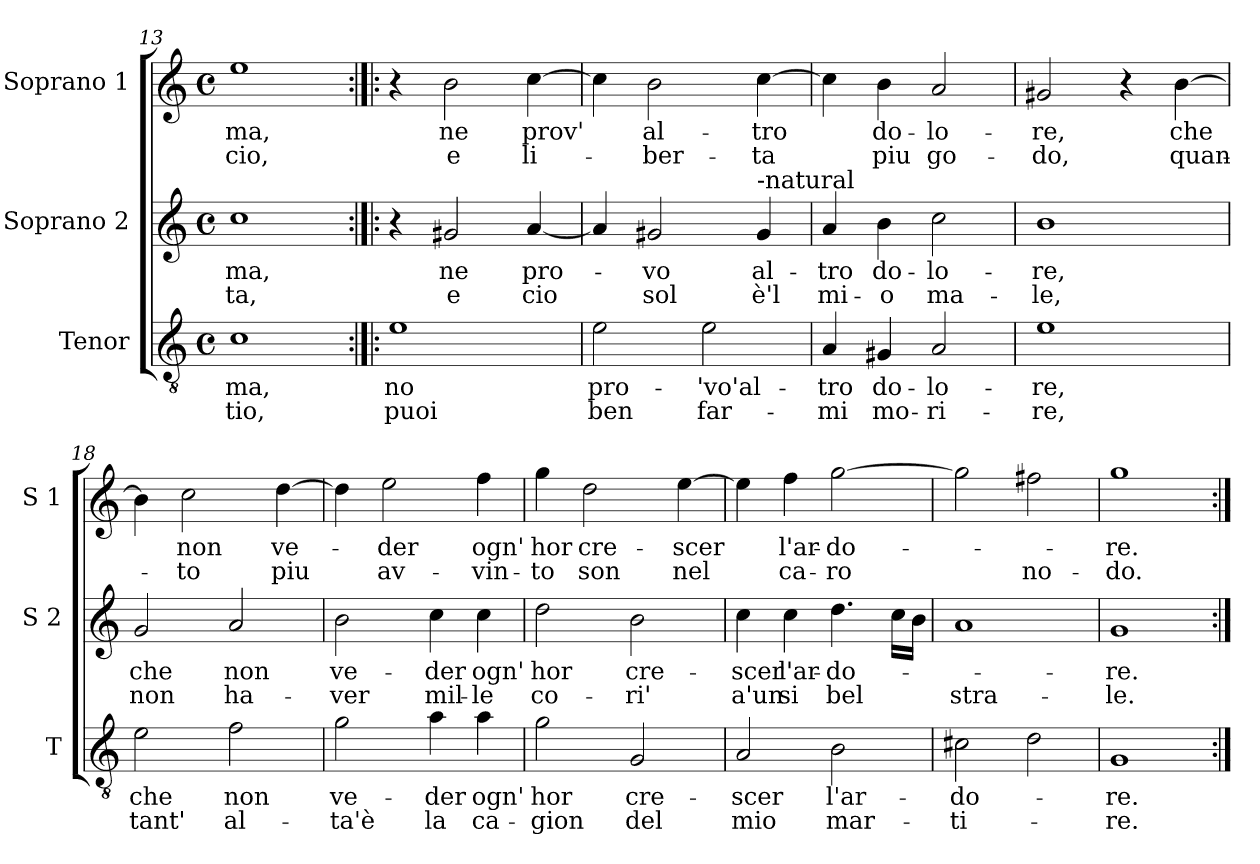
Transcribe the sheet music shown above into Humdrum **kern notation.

**kern	**text	**text	**kern	**text	**text	**kern	**text	**text
*part3	*part3	*part3	*part2	*part2	*part2	*part1	*part1	*part1
*staff3	*staff3	*staff3	*staff2	*staff2	*staff2	*staff1	*staff1	*staff1
*I"Tenor	*	*	*I"Soprano 2	*	*	*I"Soprano 1	*	*
*I'T	*	*	*I'S 2	*	*	*I'S 1	*	*
*clefGv2	*	*	*clefG2	*	*	*clefG2	*	*
*k[]	*	*	*k[]	*	*	*k[]	*	*
*C:	*	*	*C:	*	*	*C:	*	*
*M4/4	*	*	*M4/4	*	*	*M4/4	*	*
*met(c)	*	*	*met(c)	*	*	*met(c)	*	*
=13	=13	=13	=13	=13	=13	=13	=13	=13
!	!LO:LY:b	!LO:LY:b	!	!LO:LY:b	!LO:LY:b	!	!LO:LY:b	!LO:LY:b
1c	-ma,	-tio,	1cc	-ma,	-ta,	1ee	-ma,	-cio,
!!LO:LB:g=z
=14:|!|:	=14:|!|:	=14:|!|:	=14:|!|:	=14:|!|:	=14:|!|:	=14:|!|:	=14:|!|:	=14:|!|:
!	!LO:LY:b	!LO:LY:b	!	!	!	!	!	!
1e	no	puoi	4r	.	.	4r	.	.
!	!	!	!	!LO:LY:b	!LO:LY:b	!	!LO:LY:b	!LO:LY:b
.	.	.	2g#X/	ne	e	2b\	ne	e
!	!	!	!	!LO:LY:b	!LO:LY:b	!	!LO:LY:b	!LO:LY:b
.	.	.	[4a/	pro-	cio	[4cc\	prov'	li-
=15	=15	=15	=15	=15	=15	=15	=15	=15
!	!LO:LY:b	!LO:LY:b	!	!	!	!	!	!
2e\	pro-	ben	4a/]	.	.	4cc\]	.	.
!	!	!	!	!LO:LY:b	!LO:LY:b	!	!LO:LY:b	!LO:LY:b
.	.	.	2g#X/	-vo	sol	2b\	al-	-ber-
!	!LO:LY:b	!LO:LY:b	!	!	!	!	!	!
2e\	-'vo'al-	far-	.	.	.	.	.	.
!	!	!	!LO:TX:a:t=-natural	!	!	!	!	!
!	!	!	!	!LO:LY:b	!LO:LY:b	!	!LO:LY:b	!LO:LY:b
.	.	.	4g#/	al-	è'l	[4cc\	-tro	-ta
=16	=16	=16	=16	=16	=16	=16	=16	=16
!	!LO:LY:b	!LO:LY:b	!	!LO:LY:b	!LO:LY:b	!	!	!
4A/	-tro	-mi	4a/	-tro	mi-	4cc\]	.	.
!	!LO:LY:b	!LO:LY:b	!	!LO:LY:b	!LO:LY:b	!	!LO:LY:b	!LO:LY:b
4G#X/	do-	mo-	4b\	do-	-o	4b\	do-	piu
!	!LO:LY:b	!LO:LY:b	!	!LO:LY:b	!LO:LY:b	!	!LO:LY:b	!LO:LY:b
2A/	-lo-	-ri-	2cc\	-lo-	ma-	2a/	-lo-	go-
=17	=17	=17	=17	=17	=17	=17	=17	=17
!	!LO:LY:b	!LO:LY:b	!	!LO:LY:b	!LO:LY:b	!	!LO:LY:b	!LO:LY:b
1e	-re,	-re,	1b	-re,	-le,	2g#X/	-re,	-do,
.	.	.	.	.	.	4r	.	.
!	!	!	!	!	!	!	!LO:LY:b	!LO:LY:b
.	.	.	.	.	.	[4b\	che	quan-
=18	=18	=18	=18	=18	=18	=18	=18	=18
!	!LO:LY:b	!LO:LY:b	!	!LO:LY:b	!LO:LY:b	!	!	!
2e\	che	tant'	2g/	che	non	4b\]	.	.
!	!	!	!	!	!	!	!LO:LY:b	!LO:LY:b
.	.	.	.	.	.	2cc\	non	-to
!	!LO:LY:b	!LO:LY:b	!	!LO:LY:b	!LO:LY:b	!	!	!
2f\	non	al-	2a/	non	ha-	.	.	.
!	!	!	!	!	!	!	!LO:LY:b	!LO:LY:b
.	.	.	.	.	.	[4dd\	ve-	piu
!!LO:LB:g=z
=19	=19	=19	=19	=19	=19	=19	=19	=19
!	!LO:LY:b	!LO:LY:b	!	!LO:LY:b	!LO:LY:b	!	!	!
2g\	ve-	-ta'è	2b\	ve-	-ver	4dd\]	.	.
!	!	!	!	!	!	!	!LO:LY:b	!LO:LY:b
.	.	.	.	.	.	2ee\	-der	av-
!	!LO:LY:b	!LO:LY:b	!	!LO:LY:b	!LO:LY:b	!	!	!
4a\	-der	la	4cc\	-der	mil-	.	.	.
!	!LO:LY:b	!LO:LY:b	!	!LO:LY:b	!LO:LY:b	!	!LO:LY:b	!LO:LY:b
4a\	ogn'	ca-	4cc\	ogn'	-le	4ff\	ogn'	-vin-
=20	=20	=20	=20	=20	=20	=20	=20	=20
!	!LO:LY:b	!LO:LY:b	!	!LO:LY:b	!LO:LY:b	!	!LO:LY:b	!LO:LY:b
2g\	hor	-gion	2dd\	hor	co-	4gg\	hor	-to
!	!	!	!	!	!	!	!LO:LY:b	!LO:LY:b
.	.	.	.	.	.	2dd\	cre-	son
!	!LO:LY:b	!LO:LY:b	!	!LO:LY:b	!LO:LY:b	!	!	!
2G/	cre-	del	2b\	cre-	-ri'	.	.	.
!	!	!	!	!	!	!	!LO:LY:b	!LO:LY:b
.	.	.	.	.	.	[4ee\	-scer	nel
=21	=21	=21	=21	=21	=21	=21	=21	=21
!	!LO:LY:b	!LO:LY:b	!	!LO:LY:b	!LO:LY:b	!	!	!
2A/	-scer	mio	4cc\	-scer	a'un	4ee\]	.	.
!	!	!	!	!LO:LY:b	!LO:LY:b	!	!LO:LY:b	!LO:LY:b
.	.	.	4cc\	l'ar-	si	4ff\	l'ar-	ca-
!	!LO:LY:b	!LO:LY:b	!	!LO:LY:b	!LO:LY:b	!	!LO:LY:b	!LO:LY:b
2B\	l'ar-	mar-	4.dd\	-do-	bel	[2gg\	-do-	-ro
.	.	.	16cc\LL	.	.	.	.	.
.	.	.	16b\JJ	.	.	.	.	.
=22	=22	=22	=22	=22	=22	=22	=22	=22
!	!LO:LY:b	!LO:LY:b	!	!	!LO:LY:b	!	!	!
2c#X\	-do-	-ti-	1a	.	stra-	2gg\]	.	.
!	!	!	!	!	!	!	!	!LO:LY:b
2d\	.	.	.	.	.	2ff#X\	.	no-
=23	=23	=23	=23	=23	=23	=23	=23	=23
!	!LO:LY:b	!LO:LY:b	!	!LO:LY:b	!LO:LY:b	!	!LO:LY:b	!LO:LY:b
1G	-re.	-re.	1g	-re.	-le.	1gg	-re.	-do.
=:|!	=:|!	=:|!	=:|!	=:|!	=:|!	=:|!	=:|!	=:|!
*-	*-	*-	*-	*-	*-	*-	*-	*-
